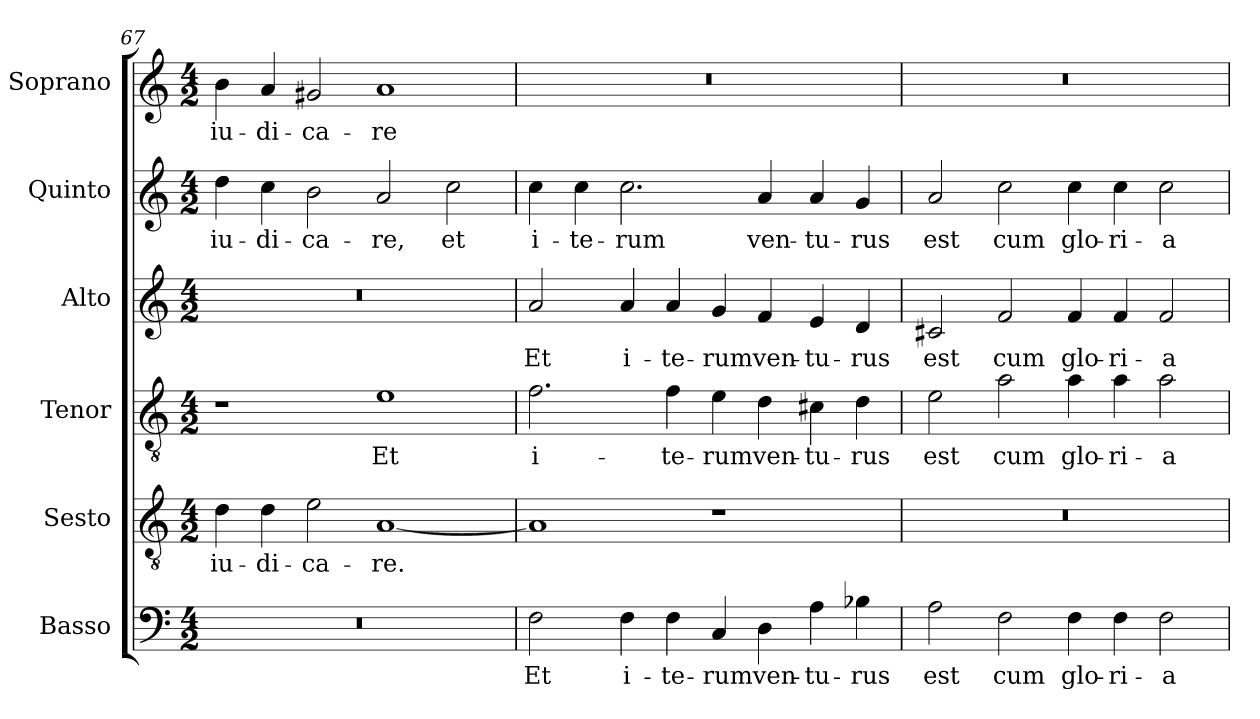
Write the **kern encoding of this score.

**kern	**text	**kern	**text	**kern	**text	**kern	**text	**kern	**text	**kern	**text
*part6	*part6	*part5	*part5	*part4	*part4	*part3	*part3	*part2	*part2	*part1	*part1
*staff6	*staff6	*staff5	*staff5	*staff4	*staff4	*staff3	*staff3	*staff2	*staff2	*staff1	*staff1
*I"Basso	*	*I"Sesto	*	*I"Tenor	*	*I"Alto	*	*I"Quinto	*	*I"Soprano	*
*	*	*I'T.	*	*I'T.	*	*I'A.	*	*	*	*I'Sop.	*
*clefF4	*	*clefGv2	*	*clefGv2	*	*clefG2	*	*clefG2	*	*clefG2	*
*	*	*ITrd7c12	*	*ITrd7c12	*	*	*	*	*	*	*
*k[]	*	*k[]	*	*k[]	*	*k[]	*	*k[]	*	*k[]	*
*C:	*	*C:	*	*C:	*	*C:	*	*C:	*	*C:	*
*M4/2	*	*M4/2	*	*M4/2	*	*M4/2	*	*M4/2	*	*M4/2	*
=67	=67	=67	=67	=67	=67	=67	=67	=67	=67	=67	=67
!LO:N:vis=1	!	!	!	!	!	!	!	!	!	!	!
!	!	!	!LO:LY:b:color=#000000	!	!	!LO:N:vis=1	!	!	!	!	!
!	!	!	!	!	!	!	!	!	!LO:LY:b:color=#000000	!	!
!	!	!	!	!	!	!	!	!	!	!	!LO:LY:b:color=#000000
0r	.	4Di\	iu-	1r	.	0r	.	4ddi\	iu-	4bi\	iu-
!	!	!	!LO:LY:b:color=#000000	!	!	!	!	!	!	!	!
!	!	!	!	!	!	!	!	!	!LO:LY:b:color=#000000	!	!
!	!	!	!	!	!	!	!	!	!	!	!LO:LY:b:color=#000000
.	.	4Di\	-di-	.	.	.	.	4cci\	-di-	4ai/	-di-
!	!	!	!LO:LY:b:color=#000000	!	!	!	!	!	!	!	!
!	!	!	!	!	!	!	!	!	!LO:LY:b:color=#000000	!	!
!	!	!	!	!	!	!	!	!	!	!	!LO:LY:b:color=#000000
.	.	2Ei\	-ca-	.	.	.	.	2bi\	-ca-	2g#Xi/	-ca-
!	!	!	!LO:LY:b:color=#000000	!	!	!	!	!	!	!	!
!	!	!	!	!	!LO:LY:b:color=#000000	!	!	!	!	!	!
!	!	!	!	!	!	!	!	!	!LO:LY:b:color=#000000	!	!
!	!	!	!	!	!	!	!	!	!	!	!LO:LY:b:color=#000000
.	.	[1AAi	-re.	1Ei	Et	.	.	2ai/	-re,	1ai	-re
!	!	!	!	!	!	!	!	!	!LO:LY:b:color=#000000	!	!
.	.	.	.	.	.	.	.	2cci\	et	.	.
=68	=68	=68	=68	=68	=68	=68	=68	=68	=68	=68	=68
!	!LO:LY:b:color=#000000	!	!	!	!	!	!	!	!	!	!
!	!	!	!	!	!LO:LY:b:color=#000000	!	!	!	!	!	!
!	!	!	!	!	!	!	!LO:LY:b:color=#000000	!	!	!	!
!	!	!	!	!	!	!	!	!	!LO:LY:b:color=#000000	!LO:N:vis=1	!
2Fi\	Et	1AAi]	.	2.Fi\	i-	2ai/	Et	4cci\	i-	0r	.
!	!	!	!	!	!	!	!	!	!LO:LY:b:color=#000000	!	!
.	.	.	.	.	.	.	.	4cci\	-te-	.	.
!	!LO:LY:b:color=#000000	!	!	!	!	!	!	!	!	!	!
!	!	!	!	!	!	!	!LO:LY:b:color=#000000	!	!	!	!
!	!	!	!	!	!	!	!	!	!LO:LY:b:color=#000000	!	!
4Fi\	i-	.	.	.	.	4ai/	i-	2.cci\	-rum	.	.
!	!LO:LY:b:color=#000000	!	!	!	!	!	!	!	!	!	!
!	!	!	!	!	!LO:LY:b:color=#000000	!	!	!	!	!	!
!	!	!	!	!	!	!	!LO:LY:b:color=#000000	!	!	!	!
4Fi\	-te-	.	.	4Fi\	-te-	4ai/	-te-	.	.	.	.
!	!LO:LY:b:color=#000000	!	!	!	!	!	!	!	!	!	!
!	!	!	!	!	!LO:LY:b:color=#000000	!	!	!	!	!	!
!	!	!	!	!	!	!	!LO:LY:b:color=#000000	!	!	!	!
4Ci/	-rum	1r	.	4Ei\	-rum	4gi/	-rum	.	.	.	.
!	!LO:LY:b:color=#000000	!	!	!	!	!	!	!	!	!	!
!	!	!	!	!	!LO:LY:b:color=#000000	!	!	!	!	!	!
!	!	!	!	!	!	!	!LO:LY:b:color=#000000	!	!	!	!
!	!	!	!	!	!	!	!	!	!LO:LY:b:color=#000000	!	!
4Di\	ven-	.	.	4Di\	ven-	4fi/	ven-	4ai/	ven-	.	.
!	!LO:LY:b:color=#000000	!	!	!	!	!	!	!	!	!	!
!	!	!	!	!	!LO:LY:b:color=#000000	!	!	!	!	!	!
!	!	!	!	!	!	!	!LO:LY:b:color=#000000	!	!	!	!
!	!	!	!	!	!	!	!	!	!LO:LY:b:color=#000000	!	!
4Ai\	-tu-	.	.	4C#Xi\	-tu-	4ei/	-tu-	4ai/	-tu-	.	.
!	!LO:LY:b:color=#000000	!	!	!	!	!	!	!	!	!	!
!	!	!	!	!	!LO:LY:b:color=#000000	!	!	!	!	!	!
!	!	!	!	!	!	!	!LO:LY:b:color=#000000	!	!	!	!
!	!	!	!	!	!	!	!	!	!LO:LY:b:color=#000000	!	!
4B-Xi\	-rus	.	.	4Di\	-rus	4di/	-rus	4gi/	-rus	.	.
!!LO:LB:g=z
=69	=69	=69	=69	=69	=69	=69	=69	=69	=69	=69	=69
!	!LO:LY:b:color=#000000	!LO:N:vis=1	!	!	!	!	!	!	!	!	!
!	!	!	!	!	!LO:LY:b:color=#000000	!	!	!	!	!	!
!	!	!	!	!	!	!	!LO:LY:b:color=#000000	!	!	!	!
!	!	!	!	!	!	!	!	!	!LO:LY:b:color=#000000	!LO:N:vis=1	!
2Ai\	est	0r	.	2Ei\	est	2c#Xi/	est	2ai/	est	0r	.
!	!LO:LY:b:color=#000000	!	!	!	!	!	!	!	!	!	!
!	!	!	!	!	!LO:LY:b:color=#000000	!	!	!	!	!	!
!	!	!	!	!	!	!	!LO:LY:b:color=#000000	!	!	!	!
!	!	!	!	!	!	!	!	!	!LO:LY:b:color=#000000	!	!
2Fi\	cum	.	.	2Ai\	cum	2fi/	cum	2cci\	cum	.	.
!	!LO:LY:b:color=#000000	!	!	!	!	!	!	!	!	!	!
!	!	!	!	!	!LO:LY:b:color=#000000	!	!	!	!	!	!
!	!	!	!	!	!	!	!LO:LY:b:color=#000000	!	!	!	!
!	!	!	!	!	!	!	!	!	!LO:LY:b:color=#000000	!	!
4Fi\	glo-	.	.	4Ai\	glo-	4fi/	glo-	4cci\	glo-	.	.
!	!LO:LY:b:color=#000000	!	!	!	!	!	!	!	!	!	!
!	!	!	!	!	!LO:LY:b:color=#000000	!	!	!	!	!	!
!	!	!	!	!	!	!	!LO:LY:b:color=#000000	!	!	!	!
!	!	!	!	!	!	!	!	!	!LO:LY:b:color=#000000	!	!
4Fi\	-ri-	.	.	4Ai\	-ri-	4fi/	-ri-	4cci\	-ri-	.	.
!	!LO:LY:b:color=#000000	!	!	!	!	!	!	!	!	!	!
!	!	!	!	!	!LO:LY:b:color=#000000	!	!	!	!	!	!
!	!	!	!	!	!	!	!LO:LY:b:color=#000000	!	!	!	!
!	!	!	!	!	!	!	!	!	!LO:LY:b:color=#000000	!	!
2Fi\	-a	.	.	2Ai\	-a	2fi/	-a	2cci\	-a	.	.
=	=	=	=	=	=	=	=	=	=	=	=
*-	*-	*-	*-	*-	*-	*-	*-	*-	*-	*-	*-
